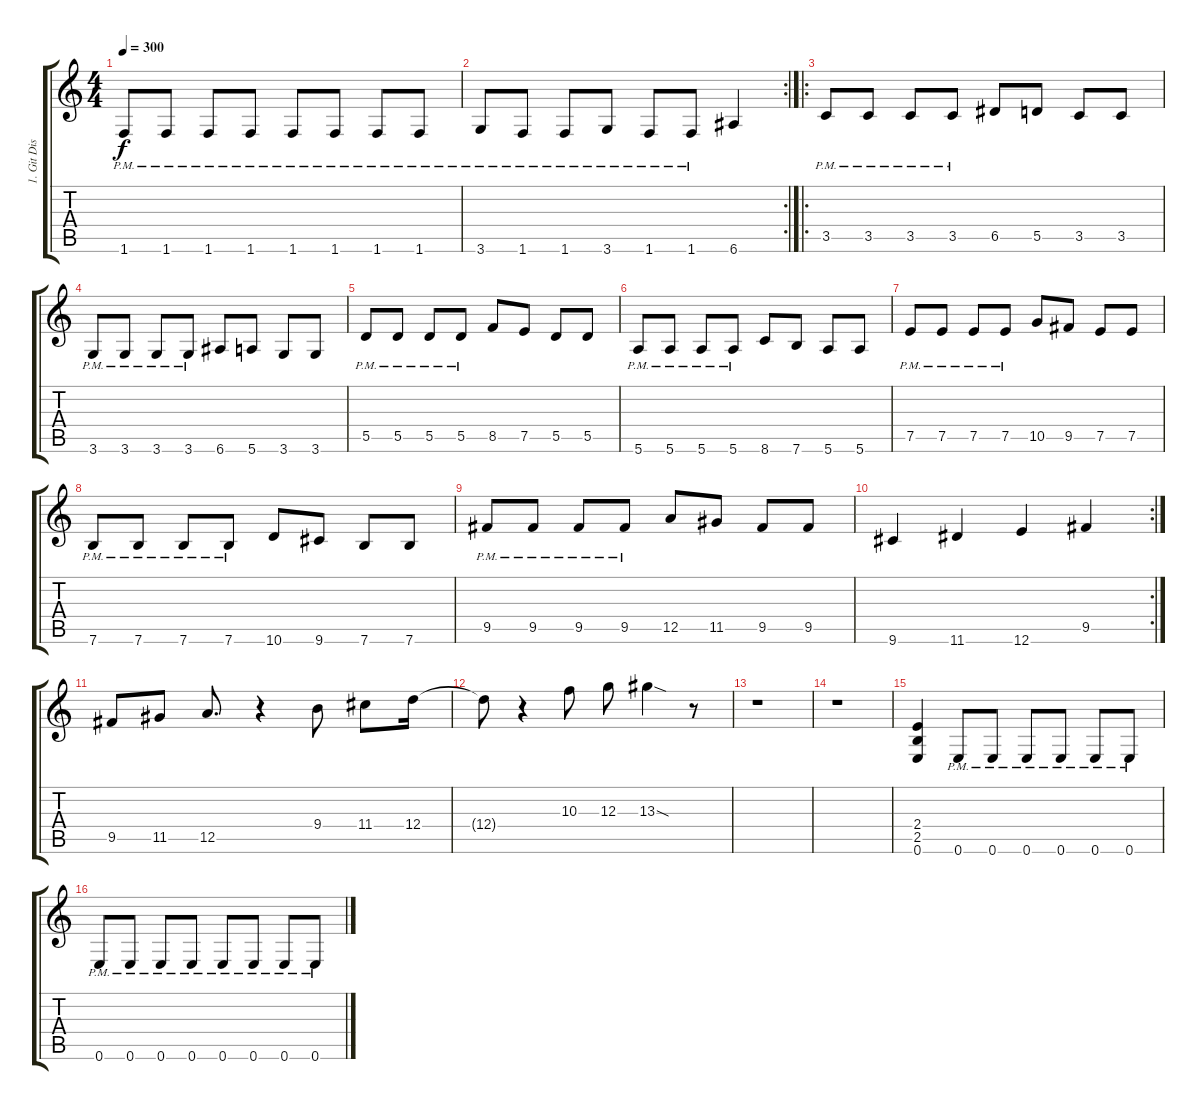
\track ("1. Git Dist" "1. Git Dis") {instrument distortionguitar}
\staff {score tabs}
\tuning (E4 B3 G3 D3 A2 E2) {hide}
\ts (4 4)
\tempo 300
\clef g2
\ks c
1.6{pm}.8{dy f} 1.6{pm}.8 1.6{pm}.8 1.6{pm}.8 1.6{pm}.8 1.6{pm}.8 1.6{pm}.8 1.6{pm}.8 |
\rc 2
3.6{pm}.8 1.6{pm}.8 1.6{pm}.8 3.6{pm}.8 1.6{pm}.8 1.6{pm}.8 6.6.4 |
\ro
3.5{pm}.8 3.5{pm}.8 3.5{pm}.8 3.5{pm}.8 6.5.8 5.5.8 3.5.8 3.5.8 |
3.6{pm}.8 3.6{pm}.8 3.6{pm}.8 3.6{pm}.8 6.6.8 5.6.8 3.6.8 3.6.8 |
5.5{pm}.8 5.5{pm}.8 5.5{pm}.8 5.5{pm}.8 8.5.8 7.5.8 5.5.8 5.5.8 |
5.6{pm}.8 5.6{pm}.8 5.6{pm}.8 5.6{pm}.8 8.6.8 7.6.8 5.6.8 5.6.8 |
7.5{pm}.8 7.5{pm}.8 7.5{pm}.8 7.5{pm}.8 10.5.8 9.5.8 7.5.8 7.5.8 |
7.6{pm}.8 7.6{pm}.8 7.6{pm}.8 7.6{pm}.8 10.6.8 9.6.8 7.6.8 7.6.8 |
9.5{pm}.8 9.5{pm}.8 9.5{pm}.8 9.5{pm}.8 12.5.8 11.5.8 9.5.8 9.5.8 |
\rc 2
9.6.4 11.6.4 12.6.4 9.5.4 |
9.5.8 11.5.8 12.5.8{d} r.4 9.4.8 11.4.8 12.4.16 |
12.4{t}.8 r.4 10.3.8 12.3.8 13.3{sod}.4 r.8 |
r.1 |
r.1 |
(2.4 2.5 0.6).4 0.6{pm}.8 0.6{pm}.8 0.6{pm}.8 0.6{pm}.8 0.6{pm}.8 0.6{pm}.8 |
0.6{pm}.8 0.6{pm}.8 0.6{pm}.8 0.6{pm}.8 0.6{pm}.8 0.6{pm}.8 0.6{pm}.8 0.6{pm}.8
